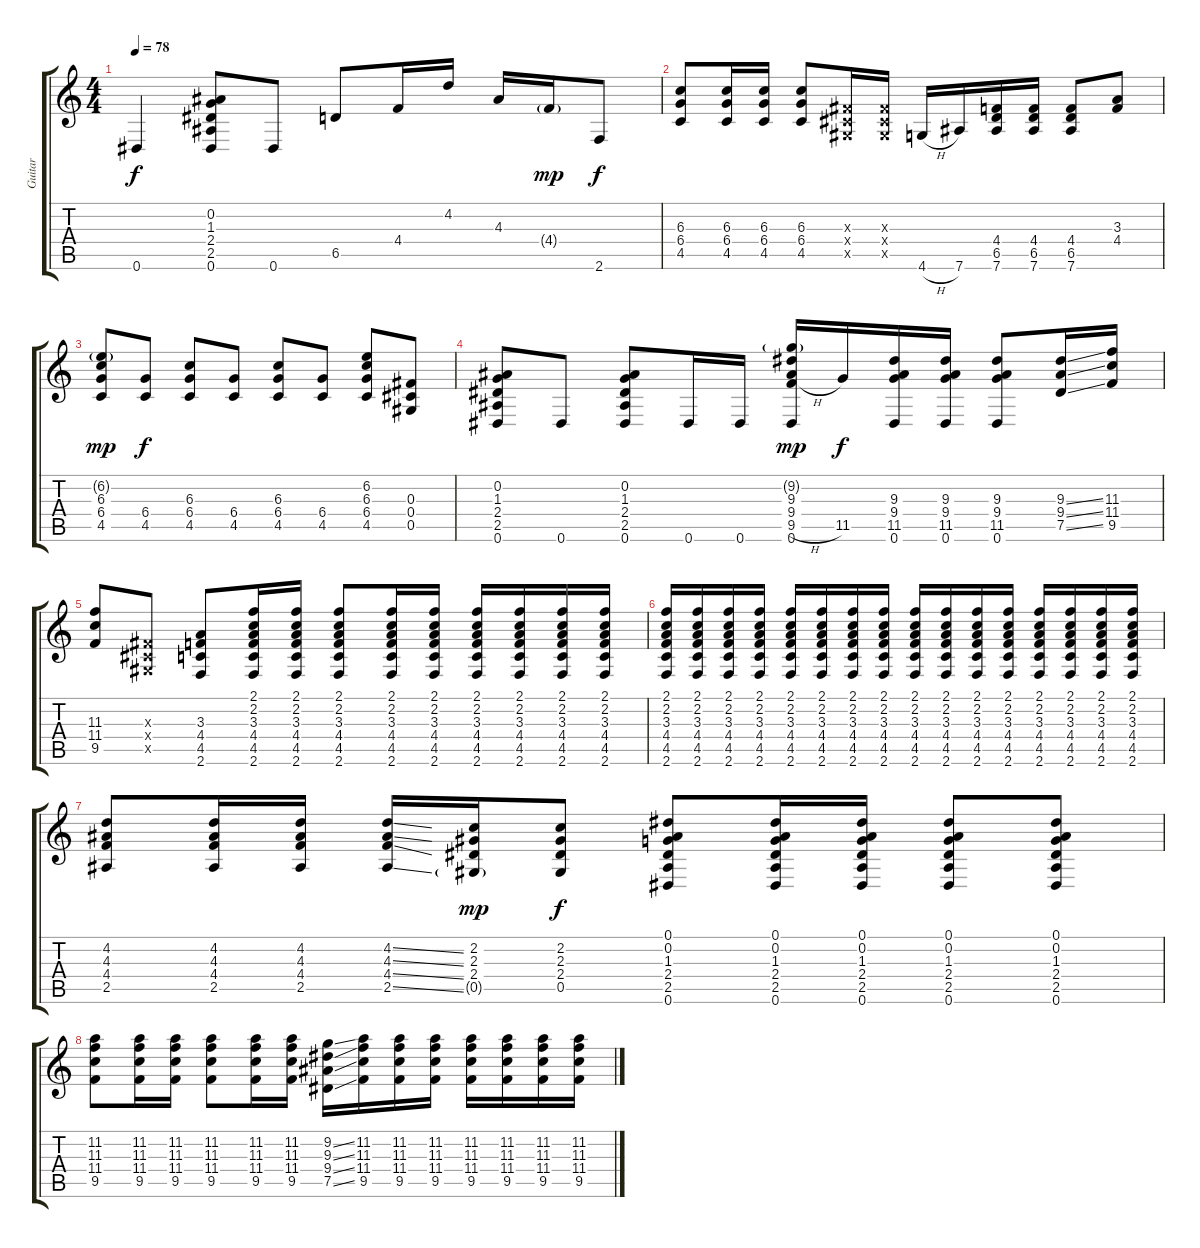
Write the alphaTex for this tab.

\track ("Guitar" "Guitar") {instrument electricguitarjazz}
\staff {score tabs}
\tuning (Eb4 Bb3 Gb3 Db3 Ab2 Eb2) {hide}
\ts (4 4)
\tempo 78
\clef g2
\ks c
0.6.4{dy f} (0.2 1.3 2.4 2.5 0.6).8 0.6.8 6.5.8 4.4.16 4.2.16 4.3.16 4.4{g}.16{dy mp} 2.6.8{dy f} |
(6.3 6.4 4.5).8{volume 8} (6.3 6.4 4.5).16 (6.3 6.4 4.5).16 (6.3 6.4 4.5).8 (0.3{x} 0.4{x} 0.5{x}).16 (0.3{x} 0.4{x} 0.5{x}).16 4.6{h}.16 7.6.16 (4.4 6.5 7.6).16 (4.4 6.5 7.6).16 (4.4 6.5 7.6).8 (3.3 4.4).8 |
(6.2{g} 6.3 6.4 4.5).8{dy mp} (6.4 4.5).8{dy f} (6.3 6.4 4.5).8 (6.4 4.5).8 (6.3 6.4 4.5).8 (6.4 4.5).8 (6.2 6.3 6.4 4.5).8 (0.3 0.4 0.5).8 |
(0.2 1.3 2.4 2.5 0.6).8 0.6.8 (0.2 1.3 2.4 2.5 0.6).8 0.6.16 0.6.16 (9.2{g} 9.3 9.4 9.5{h} 0.6).16{dy mp} 11.5.16{dy f} (9.3 9.4 11.5 0.6).16 (9.3 9.4 11.5 0.6).16 (9.3 9.4 11.5 0.6).8 (9.3{ss} 9.4{ss} 7.5{ss}).16 (11.3 11.4 9.5).16 |
(11.3 11.4 9.5).8 (0.3{x} 0.4{x} 0.5{x}).8 (3.3 4.4 4.5 2.6).8 (2.1 2.2 3.3 4.4 4.5 2.6).16 (2.1 2.2 3.3 4.4 4.5 2.6).16 (2.1 2.2 3.3 4.4 4.5 2.6).8 (2.1 2.2 3.3 4.4 4.5 2.6).16 (2.1 2.2 3.3 4.4 4.5 2.6).16 (2.1 2.2 3.3 4.4 4.5 2.6).16 (2.1 2.2 3.3 4.4 4.5 2.6).16 (2.1 2.2 3.3 4.4 4.5 2.6).16 (2.1 2.2 3.3 4.4 4.5 2.6).16 |
(2.1 2.2 3.3 4.4 4.5 2.6).16 (2.1 2.2 3.3 4.4 4.5 2.6).16 (2.1 2.2 3.3 4.4 4.5 2.6).16 (2.1 2.2 3.3 4.4 4.5 2.6).16 (2.1 2.2 3.3 4.4 4.5 2.6).16 (2.1 2.2 3.3 4.4 4.5 2.6).16 (2.1 2.2 3.3 4.4 4.5 2.6).16 (2.1 2.2 3.3 4.4 4.5 2.6).16 (2.1 2.2 3.3 4.4 4.5 2.6).16 (2.1 2.2 3.3 4.4 4.5 2.6).16 (2.1 2.2 3.3 4.4 4.5 2.6).16 (2.1 2.2 3.3 4.4 4.5 2.6).16 (2.1 2.2 3.3 4.4 4.5 2.6).16 (2.1 2.2 3.3 4.4 4.5 2.6).16 (2.1 2.2 3.3 4.4 4.5 2.6).16 (2.1 2.2 3.3 4.4 4.5 2.6).16 |
(4.2 4.3 4.4 2.5).8 (4.2 4.3 4.4 2.5).16 (4.2 4.3 4.4 2.5).16 (4.2{ss} 4.3{ss} 4.4{ss} 2.5{ss}).16 (2.2 2.3 2.4 0.5{g}).16{dy mp} (2.2 2.3 2.4 0.5).8{dy f} (0.1 0.2 1.3 2.4 2.5 0.6).8 (0.1 0.2 1.3 2.4 2.5 0.6).16 (0.1 0.2 1.3 2.4 2.5 0.6).16 (0.1 0.2 1.3 2.4 2.5 0.6).8 (0.1 0.2 1.3 2.4 2.5 0.6).8 |
(11.2 11.3 11.4 9.5).8 (11.2 11.3 11.4 9.5).16 (11.2 11.3 11.4 9.5).16 (11.2 11.3 11.4 9.5).8 (11.2 11.3 11.4 9.5).16 (11.2 11.3 11.4 9.5).16 (9.2{ss} 9.3{ss} 9.4{ss} 7.5{ss}).16 (11.2 11.3 11.4 9.5).16 (11.2 11.3 11.4 9.5).16 (11.2 11.3 11.4 9.5).16 (11.2 11.3 11.4 9.5).16 (11.2 11.3 11.4 9.5).16 (11.2 11.3 11.4 9.5).16 (11.2 11.3 11.4 9.5).16
